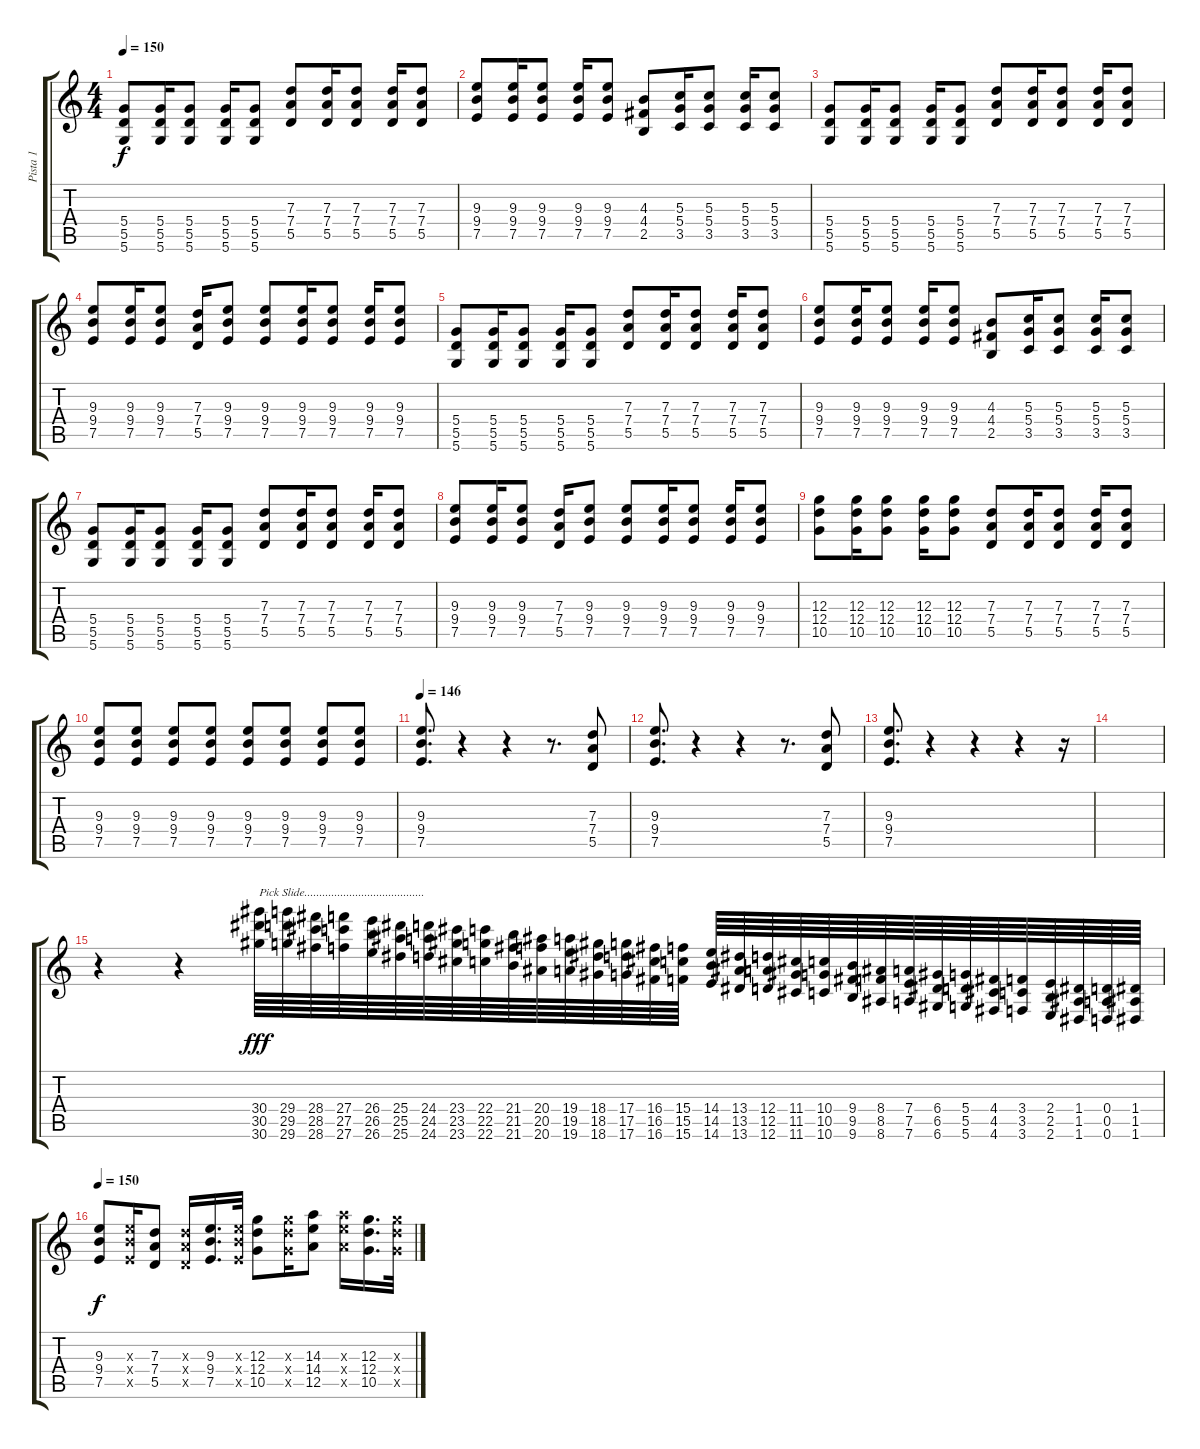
\track ("Pista 1" "Pista 1") {instrument distortionguitar}
\staff {score tabs}
\tuning (E4 B3 G3 D3 A2 D2) {hide}
\ts (4 4)
\tempo 150
\clef g2
\ks c
(5.4 5.5 5.6).8{dy f} (5.4 5.5 5.6).16 (5.4 5.5 5.6).8 (5.4 5.5 5.6).16 (5.4 5.5 5.6).8 (7.3 7.4 5.5).8 (7.3 7.4 5.5).16 (7.3 7.4 5.5).8 (7.3 7.4 5.5).16 (7.3 7.4 5.5).8 |
(9.3 9.4 7.5).8 (9.3 9.4 7.5).16 (9.3 9.4 7.5).8 (9.3 9.4 7.5).16 (9.3 9.4 7.5).8 (4.3 4.4 2.5).8 (5.3 5.4 3.5).16 (5.3 5.4 3.5).8 (5.3 5.4 3.5).16 (5.3 5.4 3.5).8 |
(5.4 5.5 5.6).8 (5.4 5.5 5.6).16 (5.4 5.5 5.6).8 (5.4 5.5 5.6).16 (5.4 5.5 5.6).8 (7.3 7.4 5.5).8 (7.3 7.4 5.5).16 (7.3 7.4 5.5).8 (7.3 7.4 5.5).16 (7.3 7.4 5.5).8 |
(9.3 9.4 7.5).8 (9.3 9.4 7.5).16 (9.3 9.4 7.5).8 (7.3 7.4 5.5).16 (9.3 9.4 7.5).8 (9.3 9.4 7.5).8 (9.3 9.4 7.5).16 (9.3 9.4 7.5).8 (9.3 9.4 7.5).16 (9.3 9.4 7.5).8 |
(5.4 5.5 5.6).8 (5.4 5.5 5.6).16 (5.4 5.5 5.6).8 (5.4 5.5 5.6).16 (5.4 5.5 5.6).8 (7.3 7.4 5.5).8 (7.3 7.4 5.5).16 (7.3 7.4 5.5).8 (7.3 7.4 5.5).16 (7.3 7.4 5.5).8 |
(9.3 9.4 7.5).8 (9.3 9.4 7.5).16 (9.3 9.4 7.5).8 (9.3 9.4 7.5).16 (9.3 9.4 7.5).8 (4.3 4.4 2.5).8 (5.3 5.4 3.5).16 (5.3 5.4 3.5).8 (5.3 5.4 3.5).16 (5.3 5.4 3.5).8 |
(5.4 5.5 5.6).8 (5.4 5.5 5.6).16 (5.4 5.5 5.6).8 (5.4 5.5 5.6).16 (5.4 5.5 5.6).8 (7.3 7.4 5.5).8 (7.3 7.4 5.5).16 (7.3 7.4 5.5).8 (7.3 7.4 5.5).16 (7.3 7.4 5.5).8 |
(9.3 9.4 7.5).8 (9.3 9.4 7.5).16 (9.3 9.4 7.5).8 (7.3 7.4 5.5).16 (9.3 9.4 7.5).8 (9.3 9.4 7.5).8 (9.3 9.4 7.5).16 (9.3 9.4 7.5).8 (9.3 9.4 7.5).16 (9.3 9.4 7.5).8 |
(12.3 12.4 10.5).8 (12.3 12.4 10.5).16 (12.3 12.4 10.5).8 (12.3 12.4 10.5).16 (12.3 12.4 10.5).8 (7.3 7.4 5.5).8 (7.3 7.4 5.5).16 (7.3 7.4 5.5).8 (7.3 7.4 5.5).16 (7.3 7.4 5.5).8 |
(9.3 9.4 7.5).8 (9.3 9.4 7.5).8 (9.3 9.4 7.5).8 (9.3 9.4 7.5).8 (9.3 9.4 7.5).8 (9.3 9.4 7.5).8 (9.3 9.4 7.5).8 (9.3 9.4 7.5).8 |
\tempo 146
(9.3 9.4 7.5).8{d} r.4 r.4 r.8{d} (7.3 7.4 5.5).8 |
(9.3 9.4 7.5).8{d} r.4 r.4 r.8{d} (7.3 7.4 5.5).8 |
(9.3 9.4 7.5).8{d} r.4 r.4 r.4 r.16 |
|
r.4 r.4 (30.4 30.5 30.6).64{txt "Pick Slide........................................" dy fff} (29.4 29.5 29.6).64 (28.4 28.5 28.6).64 (27.4 27.5 27.6).64 (26.4 26.5 26.6).64 (25.4 25.5 25.6).64 (24.4 24.5 24.6).64 (23.4 23.5 23.6).64 (22.4 22.5 22.6).64 (21.4 21.5 21.6).64 (20.4 20.5 20.6).64 (19.4 19.5 19.6).64 (18.4 18.5 18.6).64 (17.4 17.5 17.6).64 (16.4 16.5 16.6).64 (15.4 15.5 15.6).64 (14.4 14.5 14.6).64 (13.4 13.5 13.6).64 (12.4 12.5 12.6).64 (11.4 11.5 11.6).64 (10.4 10.5 10.6).64 (9.4 9.5 9.6).64 (8.4 8.5 8.6).64 (7.4 7.5 7.6).64 (6.4 6.5 6.6).64 (5.4 5.5 5.6).64 (4.4 4.5 4.6).64 (3.4 3.5 3.6).64 (2.4 2.5 2.6).64 (1.4 1.5 1.6).64 (0.4 0.5 0.6).64 (1.4 1.5 1.6).64 |
\tempo 150
(9.3 9.4 7.5).8{dy f} (9.3{x} 9.4{x} 7.5{x}).16 (7.3 7.4 5.5).8 (7.3{x} 7.4{x} 5.5{x}).16 (9.3 9.4 7.5).16{d} (9.3{x} 9.4{x} 7.5{x}).32 (12.3 12.4 10.5).8 (12.3{x} 12.4{x} 10.5{x}).16 (14.3 14.4 12.5).8 (14.3{x} 14.4{x} 12.5{x}).16 (12.3 12.4 10.5).16{d} (12.3{x} 12.4{x} 10.5{x}).32
